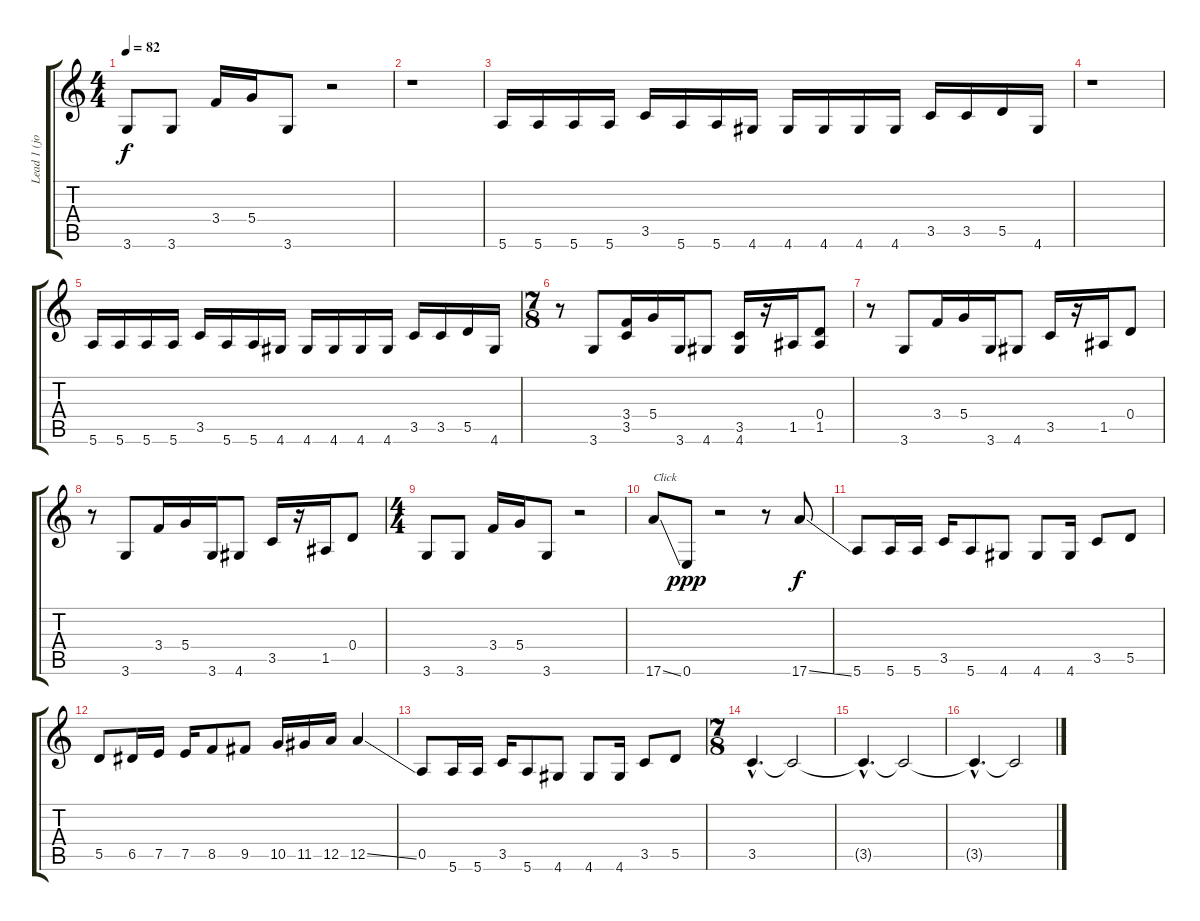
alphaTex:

\track ("Lead 1 (jonny)" "Lead 1 (jo") {instrument electricguitarjazz}
\staff {score tabs}
\tuning (E4 B3 G3 D3 A2 E2) {hide}
\ts (4 4)
\tempo 82
\clef g2
\ks c
3.6.8{dy f} 3.6.8 3.4.16 5.4.16 3.6.8 r.2 |
r.1 |
5.6.16 5.6.16 5.6.16 5.6.16 3.5.16 5.6.16 5.6.16 4.6.16 4.6.16 4.6.16 4.6.16 4.6.16 3.5.16 3.5.16 5.5.16 4.6.16 |
r.1 |
5.6.16 5.6.16 5.6.16 5.6.16 3.5.16 5.6.16 5.6.16 4.6.16 4.6.16 4.6.16 4.6.16 4.6.16 3.5.16 3.5.16 5.5.16 4.6.16 |
\ts (7 8)
r.8 3.6.8 (3.4 3.5).16 5.4.16 3.6.16 4.6.8 (3.5 4.6).16 r.16 1.5.16 (0.4 1.5).8 |
r.8 3.6.8 3.4.16 5.4.16 3.6.16 4.6.8 3.5.16 r.16 1.5.16 0.4.8 |
r.8 3.6.8 3.4.16 5.4.16 3.6.16 4.6.8 3.5.16 r.16 1.5.16 0.4.8 |
\ts (4 4)
3.6.8 3.6.8 3.4.16 5.4.16 3.6.8 r.2 |
17.6{ss}.8{txt "Click" volume 14 instrument overdrivenguitar} 0.6.8{dy ppp} r.2 r.8 17.6{ss}.8{dy f} |
5.6.8 5.6.16 5.6.16 3.5.16 5.6.8 4.6.8 4.6.8 4.6.16 3.5.8 5.5.8 |
5.5.8 6.5.16 7.5.16 7.5.16 8.5.8 9.5.8 10.5.16 11.5.16 12.5.16 12.5{ss}.4 |
0.5.8 5.6.16 5.6.16 3.5.16 5.6.8 4.6.8 4.6.8 4.6.16 3.5.8 5.5.8 |
\ts (7 8)
3.5{hac}.4{d} 3.5{t}.2 |
3.5{hac t}.4{d} 3.5{t}.2 |
3.5{hac t}.4{d} 3.5{t}.2
